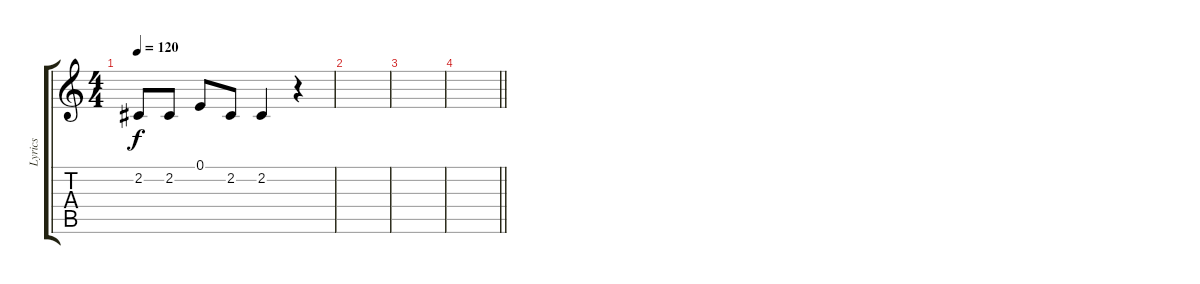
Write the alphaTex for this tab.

\track ("Lyrics" "Lyrics") {instrument tangoaccordion}
\staff {score tabs}
\tuning (E4 B3 G3 D3 A2 E2) {hide}
\ts (4 4)
\tempo 120
\clef g2
\ks c
2.2.8{dy f} 2.2.8 0.1.8 2.2.8 2.2.4 r.4 |
|
|
\barLineRight lightlight
